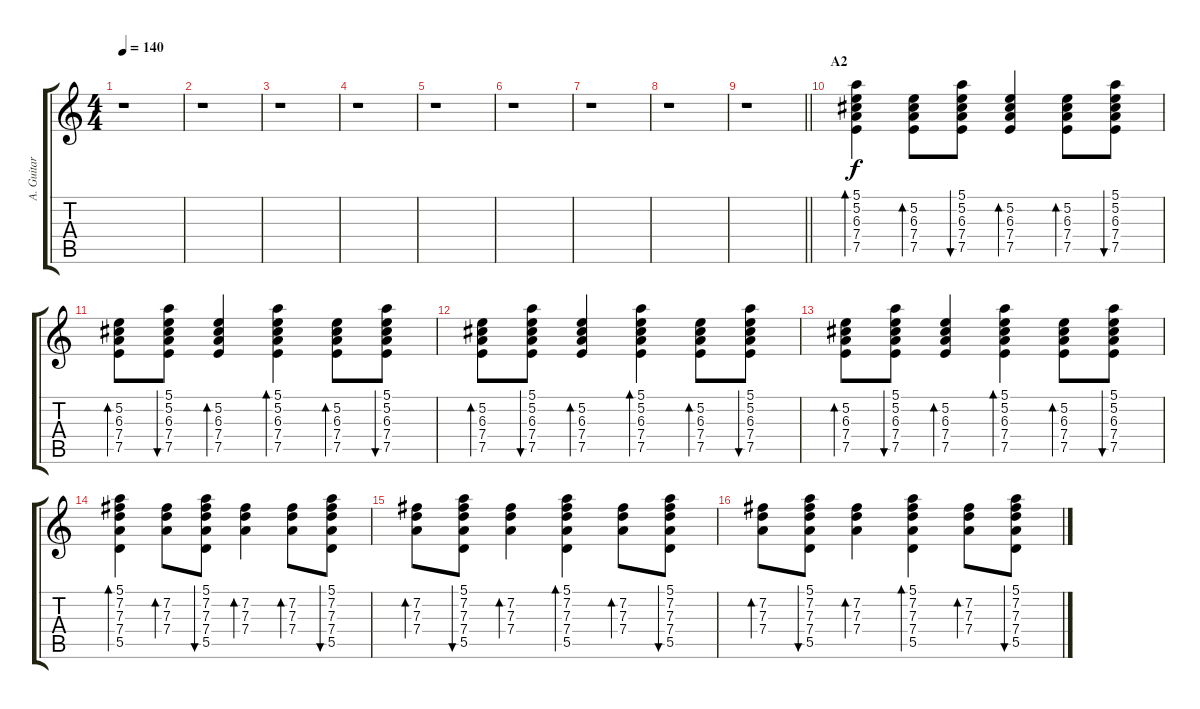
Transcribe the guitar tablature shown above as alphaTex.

\track ("A. Guitar I" "A. Guitar ") {instrument acousticguitarsteel}
\staff {score tabs}
\tuning (E4 B3 G3 D3 A2 E2) {hide}
\ts (4 4)
\tempo 140
\clef g2
\ks c
r.1{dy f} |
r.1 |
r.1 |
r.1 |
r.1 |
r.1 |
r.1 |
r.1 |
\barLineRight lightlight
r.1 |
\section ("" "A2")
(5.1 5.2 6.3 7.4 7.5).4{bd 60 volume 8 balance 14} (5.2 6.3 7.4 7.5).8{bd 60} (5.1 5.2 6.3 7.4 7.5).8{bu 60} (5.2 6.3 7.4 7.5).4{bd 60} (5.2 6.3 7.4 7.5).8{bd 60} (5.1 5.2 6.3 7.4 7.5).8{bu 60} |
(5.2 6.3 7.4 7.5).8{bd 60} (5.1 5.2 6.3 7.4 7.5).8{bu 60} (5.2 6.3 7.4 7.5).4{bd 60} (5.1 5.2 6.3 7.4 7.5).4{bd 60} (5.2 6.3 7.4 7.5).8{bd 60} (5.1 5.2 6.3 7.4 7.5).8{bu 60} |
(5.2 6.3 7.4 7.5).8{bd 60} (5.1 5.2 6.3 7.4 7.5).8{bu 60} (5.2 6.3 7.4 7.5).4{bd 60} (5.1 5.2 6.3 7.4 7.5).4{bd 60} (5.2 6.3 7.4 7.5).8{bd 60} (5.1 5.2 6.3 7.4 7.5).8{bu 60} |
(5.2 6.3 7.4 7.5).8{bd 60} (5.1 5.2 6.3 7.4 7.5).8{bu 60} (5.2 6.3 7.4 7.5).4{bd 60} (5.1 5.2 6.3 7.4 7.5).4{bd 60} (5.2 6.3 7.4 7.5).8{bd 60} (5.1 5.2 6.3 7.4 7.5).8{bu 60} |
(5.1 7.2 7.3 7.4 5.5).4{bd 60} (7.2 7.3 7.4).8{bd 60} (5.1 7.2 7.3 7.4 5.5).8{bu 60} (7.2 7.3 7.4).4{bd 60} (7.2 7.3 7.4).8{bd 60} (5.1 7.2 7.3 7.4 5.5).8{bu 60} |
(7.2 7.3 7.4).8{bd 60} (5.1 7.2 7.3 7.4 5.5).8{bu 60} (7.2 7.3 7.4).4{bd 60} (5.1 7.2 7.3 7.4 5.5).4{bd 60} (7.2 7.3 7.4).8{bd 60} (5.1 7.2 7.3 7.4 5.5).8{bu 60} |
(7.2 7.3 7.4).8{bd 60} (5.1 7.2 7.3 7.4 5.5).8{bu 60} (7.2 7.3 7.4).4{bd 60} (5.1 7.2 7.3 7.4 5.5).4{bd 60} (7.2 7.3 7.4).8{bd 60} (5.1 7.2 7.3 7.4 5.5).8{bu 60}
